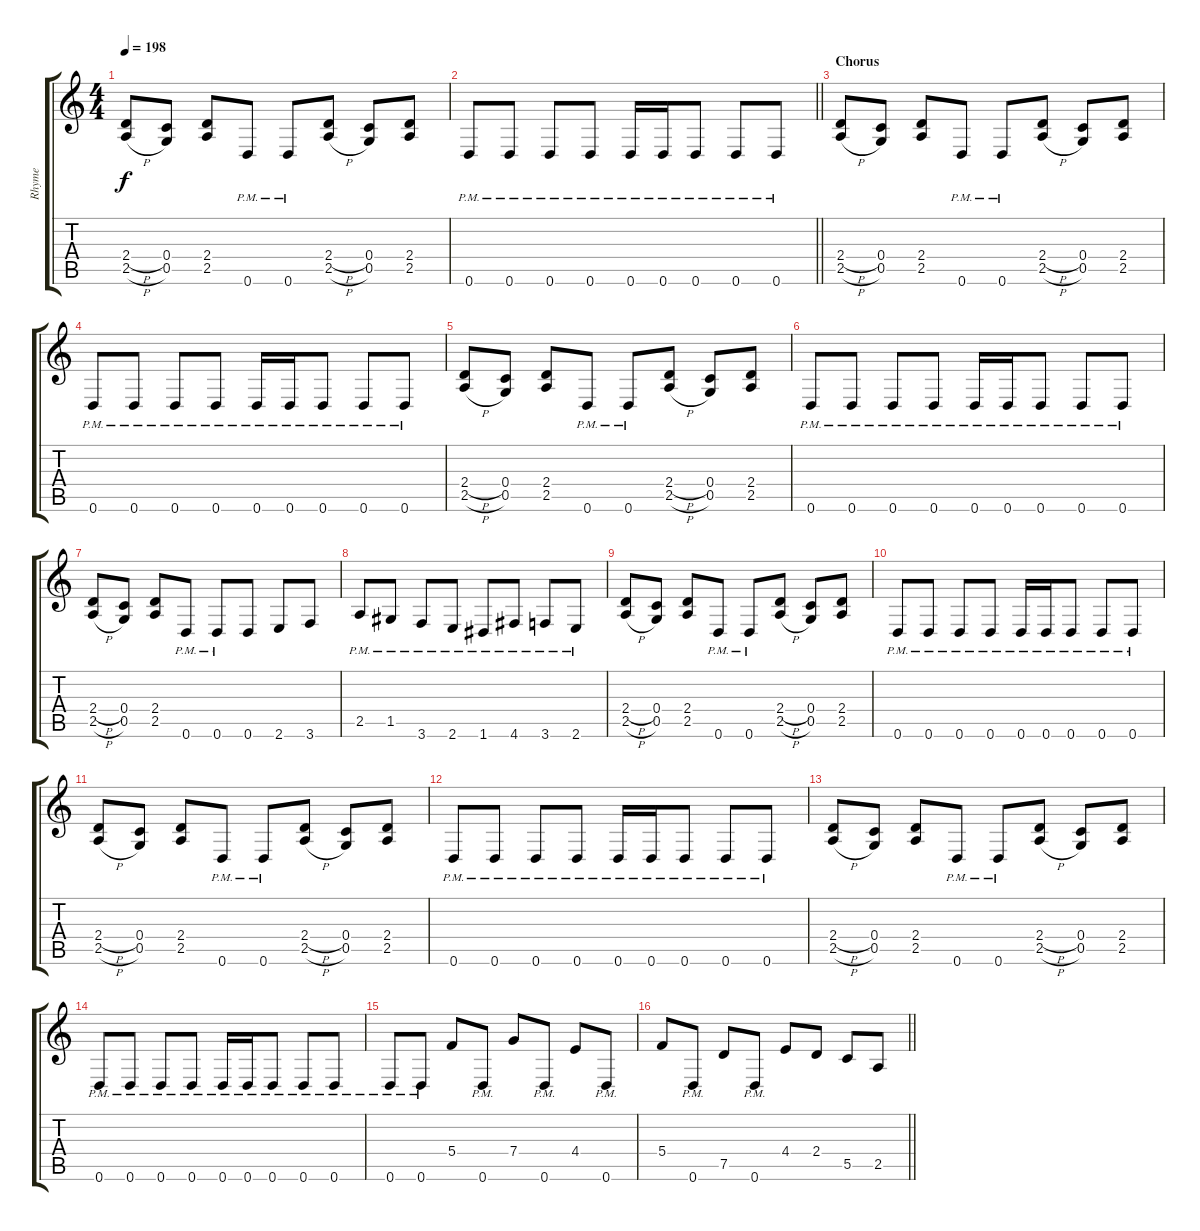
\track ("Rhyme" "Rhyme") {instrument distortionguitar}
\staff {score tabs}
\tuning (D4 A3 F3 C3 G2 D2) {hide}
\ts (4 4)
\tempo 198
\clef g2
\ks c
(2.4{h} 2.5{h}).8{dy f} (0.4 0.5).8 (2.4 2.5).8 0.6{pm}.8 0.6{pm}.8 (2.4{h} 2.5{h}).8 (0.4 0.5).8 (2.4 2.5).8 |
\barLineRight lightlight
0.6{pm}.8 0.6{pm}.8 0.6{pm}.8 0.6{pm}.8 0.6{pm}.16 0.6{pm}.16 0.6{pm}.8 0.6{pm}.8 0.6{pm}.8 |
\section ("" "Chorus")
(2.4{h} 2.5{h}).8 (0.4 0.5).8 (2.4 2.5).8 0.6{pm}.8 0.6{pm}.8 (2.4{h} 2.5{h}).8 (0.4 0.5).8 (2.4 2.5).8 |
0.6{pm}.8 0.6{pm}.8 0.6{pm}.8 0.6{pm}.8 0.6{pm}.16 0.6{pm}.16 0.6{pm}.8 0.6{pm}.8 0.6{pm}.8 |
(2.4{h} 2.5{h}).8 (0.4 0.5).8 (2.4 2.5).8 0.6{pm}.8 0.6{pm}.8 (2.4{h} 2.5{h}).8 (0.4 0.5).8 (2.4 2.5).8 |
0.6{pm}.8 0.6{pm}.8 0.6{pm}.8 0.6{pm}.8 0.6{pm}.16 0.6{pm}.16 0.6{pm}.8 0.6{pm}.8 0.6{pm}.8 |
(2.4{h} 2.5{h}).8 (0.4 0.5).8 (2.4 2.5).8 0.6{pm}.8 0.6{pm}.8 0.6.8 2.6.8 3.6.8 |
2.5{pm}.8 1.5{pm}.8 3.6{pm}.8 2.6{pm}.8 1.6{pm}.8 4.6{pm}.8 3.6{pm}.8 2.6{pm}.8 |
(2.4{h} 2.5{h}).8 (0.4 0.5).8 (2.4 2.5).8 0.6{pm}.8 0.6{pm}.8 (2.4{h} 2.5{h}).8 (0.4 0.5).8 (2.4 2.5).8 |
0.6{pm}.8 0.6{pm}.8 0.6{pm}.8 0.6{pm}.8 0.6{pm}.16 0.6{pm}.16 0.6{pm}.8 0.6{pm}.8 0.6{pm}.8 |
(2.4{h} 2.5{h}).8 (0.4 0.5).8 (2.4 2.5).8 0.6{pm}.8 0.6{pm}.8 (2.4{h} 2.5{h}).8 (0.4 0.5).8 (2.4 2.5).8 |
0.6{pm}.8 0.6{pm}.8 0.6{pm}.8 0.6{pm}.8 0.6{pm}.16 0.6{pm}.16 0.6{pm}.8 0.6{pm}.8 0.6{pm}.8 |
(2.4{h} 2.5{h}).8 (0.4 0.5).8 (2.4 2.5).8 0.6{pm}.8 0.6{pm}.8 (2.4{h} 2.5{h}).8 (0.4 0.5).8 (2.4 2.5).8 |
0.6{pm}.8 0.6{pm}.8 0.6{pm}.8 0.6{pm}.8 0.6{pm}.16 0.6{pm}.16 0.6{pm}.8 0.6{pm}.8 0.6{pm}.8 |
0.6{pm}.8 0.6{pm}.8 5.4.8 0.6{pm}.8 7.4.8 0.6{pm}.8 4.4.8 0.6{pm}.8 |
\barLineRight lightlight
5.4.8 0.6{pm}.8 7.5.8 0.6{pm}.8 4.4.8 2.4.8 5.5.8 2.5.8
